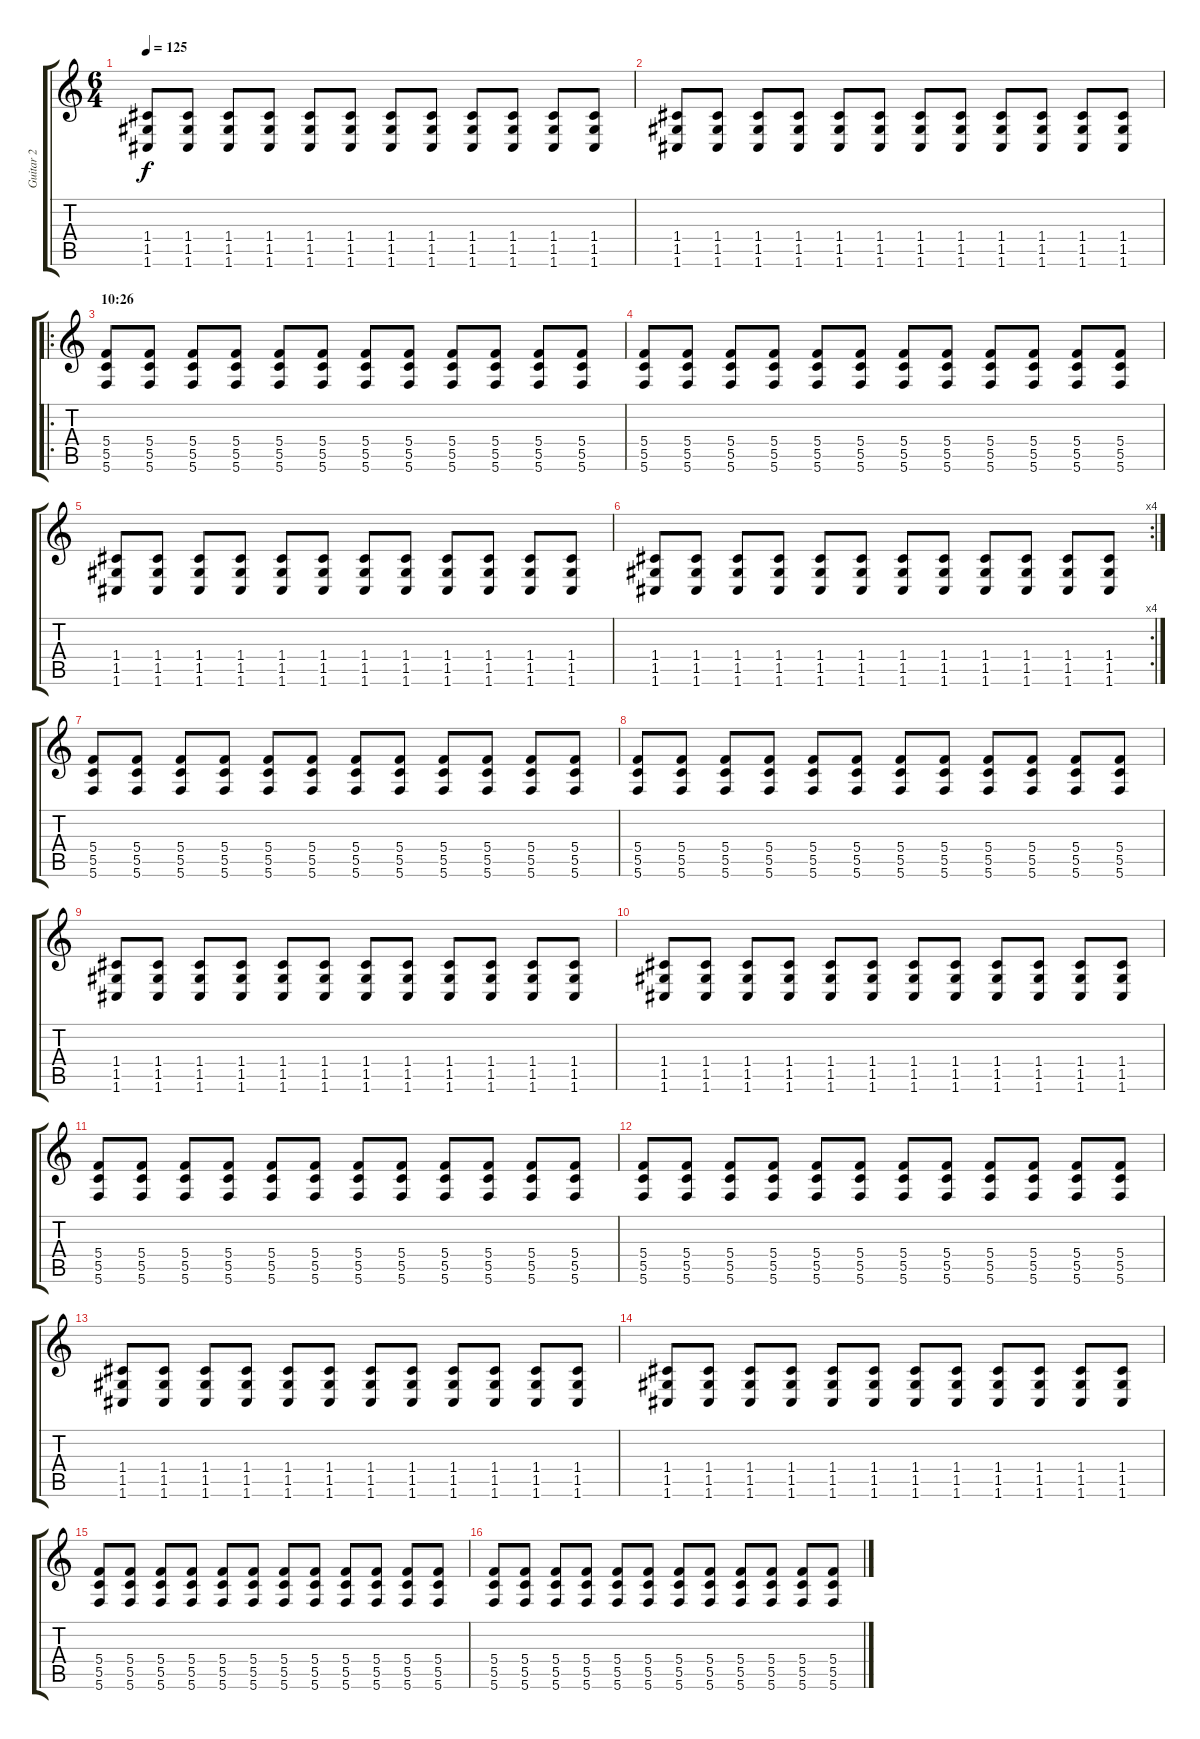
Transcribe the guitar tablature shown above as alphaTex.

\track ("Guitar 2" "Guitar 2") {instrument distortionguitar}
\staff {score tabs}
\tuning (D4 A3 F3 C3 G2 C2) {hide}
\ts (6 4)
\tempo 125
\clef g2
\ks c
(1.4 1.5 1.6).8{dy f} (1.4 1.5 1.6).8 (1.4 1.5 1.6).8 (1.4 1.5 1.6).8 (1.4 1.5 1.6).8 (1.4 1.5 1.6).8 (1.4 1.5 1.6).8 (1.4 1.5 1.6).8 (1.4 1.5 1.6).8 (1.4 1.5 1.6).8 (1.4 1.5 1.6).8 (1.4 1.5 1.6).8 |
(1.4 1.5 1.6).8 (1.4 1.5 1.6).8 (1.4 1.5 1.6).8 (1.4 1.5 1.6).8 (1.4 1.5 1.6).8 (1.4 1.5 1.6).8 (1.4 1.5 1.6).8 (1.4 1.5 1.6).8 (1.4 1.5 1.6).8 (1.4 1.5 1.6).8 (1.4 1.5 1.6).8 (1.4 1.5 1.6).8 |
\ro
\section ("" "10:26")
(5.4 5.5 5.6).8 (5.4 5.5 5.6).8 (5.4 5.5 5.6).8 (5.4 5.5 5.6).8 (5.4 5.5 5.6).8 (5.4 5.5 5.6).8 (5.4 5.5 5.6).8 (5.4 5.5 5.6).8 (5.4 5.5 5.6).8 (5.4 5.5 5.6).8 (5.4 5.5 5.6).8 (5.4 5.5 5.6).8 |
(5.4 5.5 5.6).8 (5.4 5.5 5.6).8 (5.4 5.5 5.6).8 (5.4 5.5 5.6).8 (5.4 5.5 5.6).8 (5.4 5.5 5.6).8 (5.4 5.5 5.6).8 (5.4 5.5 5.6).8 (5.4 5.5 5.6).8 (5.4 5.5 5.6).8 (5.4 5.5 5.6).8 (5.4 5.5 5.6).8 |
(1.4 1.5 1.6).8 (1.4 1.5 1.6).8 (1.4 1.5 1.6).8 (1.4 1.5 1.6).8 (1.4 1.5 1.6).8 (1.4 1.5 1.6).8 (1.4 1.5 1.6).8 (1.4 1.5 1.6).8 (1.4 1.5 1.6).8 (1.4 1.5 1.6).8 (1.4 1.5 1.6).8 (1.4 1.5 1.6).8 |
\rc 4
(1.4 1.5 1.6).8 (1.4 1.5 1.6).8 (1.4 1.5 1.6).8 (1.4 1.5 1.6).8 (1.4 1.5 1.6).8 (1.4 1.5 1.6).8 (1.4 1.5 1.6).8 (1.4 1.5 1.6).8 (1.4 1.5 1.6).8 (1.4 1.5 1.6).8 (1.4 1.5 1.6).8 (1.4 1.5 1.6).8 |
(5.4 5.5 5.6).8 (5.4 5.5 5.6).8 (5.4 5.5 5.6).8 (5.4 5.5 5.6).8 (5.4 5.5 5.6).8 (5.4 5.5 5.6).8 (5.4 5.5 5.6).8 (5.4 5.5 5.6).8 (5.4 5.5 5.6).8 (5.4 5.5 5.6).8 (5.4 5.5 5.6).8 (5.4 5.5 5.6).8 |
(5.4 5.5 5.6).8 (5.4 5.5 5.6).8 (5.4 5.5 5.6).8 (5.4 5.5 5.6).8 (5.4 5.5 5.6).8 (5.4 5.5 5.6).8 (5.4 5.5 5.6).8 (5.4 5.5 5.6).8 (5.4 5.5 5.6).8 (5.4 5.5 5.6).8 (5.4 5.5 5.6).8 (5.4 5.5 5.6).8 |
(1.4 1.5 1.6).8 (1.4 1.5 1.6).8 (1.4 1.5 1.6).8 (1.4 1.5 1.6).8 (1.4 1.5 1.6).8 (1.4 1.5 1.6).8 (1.4 1.5 1.6).8 (1.4 1.5 1.6).8 (1.4 1.5 1.6).8 (1.4 1.5 1.6).8 (1.4 1.5 1.6).8 (1.4 1.5 1.6).8 |
(1.4 1.5 1.6).8 (1.4 1.5 1.6).8 (1.4 1.5 1.6).8 (1.4 1.5 1.6).8 (1.4 1.5 1.6).8 (1.4 1.5 1.6).8 (1.4 1.5 1.6).8 (1.4 1.5 1.6).8 (1.4 1.5 1.6).8 (1.4 1.5 1.6).8 (1.4 1.5 1.6).8 (1.4 1.5 1.6).8 |
(5.4 5.5 5.6).8 (5.4 5.5 5.6).8 (5.4 5.5 5.6).8 (5.4 5.5 5.6).8 (5.4 5.5 5.6).8 (5.4 5.5 5.6).8 (5.4 5.5 5.6).8 (5.4 5.5 5.6).8 (5.4 5.5 5.6).8 (5.4 5.5 5.6).8 (5.4 5.5 5.6).8 (5.4 5.5 5.6).8 |
(5.4 5.5 5.6).8 (5.4 5.5 5.6).8 (5.4 5.5 5.6).8 (5.4 5.5 5.6).8 (5.4 5.5 5.6).8 (5.4 5.5 5.6).8 (5.4 5.5 5.6).8 (5.4 5.5 5.6).8 (5.4 5.5 5.6).8 (5.4 5.5 5.6).8 (5.4 5.5 5.6).8 (5.4 5.5 5.6).8 |
(1.4 1.5 1.6).8 (1.4 1.5 1.6).8 (1.4 1.5 1.6).8 (1.4 1.5 1.6).8 (1.4 1.5 1.6).8 (1.4 1.5 1.6).8 (1.4 1.5 1.6).8 (1.4 1.5 1.6).8 (1.4 1.5 1.6).8 (1.4 1.5 1.6).8 (1.4 1.5 1.6).8 (1.4 1.5 1.6).8 |
(1.4 1.5 1.6).8 (1.4 1.5 1.6).8 (1.4 1.5 1.6).8 (1.4 1.5 1.6).8 (1.4 1.5 1.6).8 (1.4 1.5 1.6).8 (1.4 1.5 1.6).8 (1.4 1.5 1.6).8 (1.4 1.5 1.6).8 (1.4 1.5 1.6).8 (1.4 1.5 1.6).8 (1.4 1.5 1.6).8 |
(5.4 5.5 5.6).8 (5.4 5.5 5.6).8 (5.4 5.5 5.6).8 (5.4 5.5 5.6).8 (5.4 5.5 5.6).8 (5.4 5.5 5.6).8 (5.4 5.5 5.6).8 (5.4 5.5 5.6).8 (5.4 5.5 5.6).8 (5.4 5.5 5.6).8 (5.4 5.5 5.6).8 (5.4 5.5 5.6).8 |
(5.4 5.5 5.6).8 (5.4 5.5 5.6).8 (5.4 5.5 5.6).8 (5.4 5.5 5.6).8 (5.4 5.5 5.6).8 (5.4 5.5 5.6).8 (5.4 5.5 5.6).8 (5.4 5.5 5.6).8 (5.4 5.5 5.6).8 (5.4 5.5 5.6).8 (5.4 5.5 5.6).8 (5.4 5.5 5.6).8
